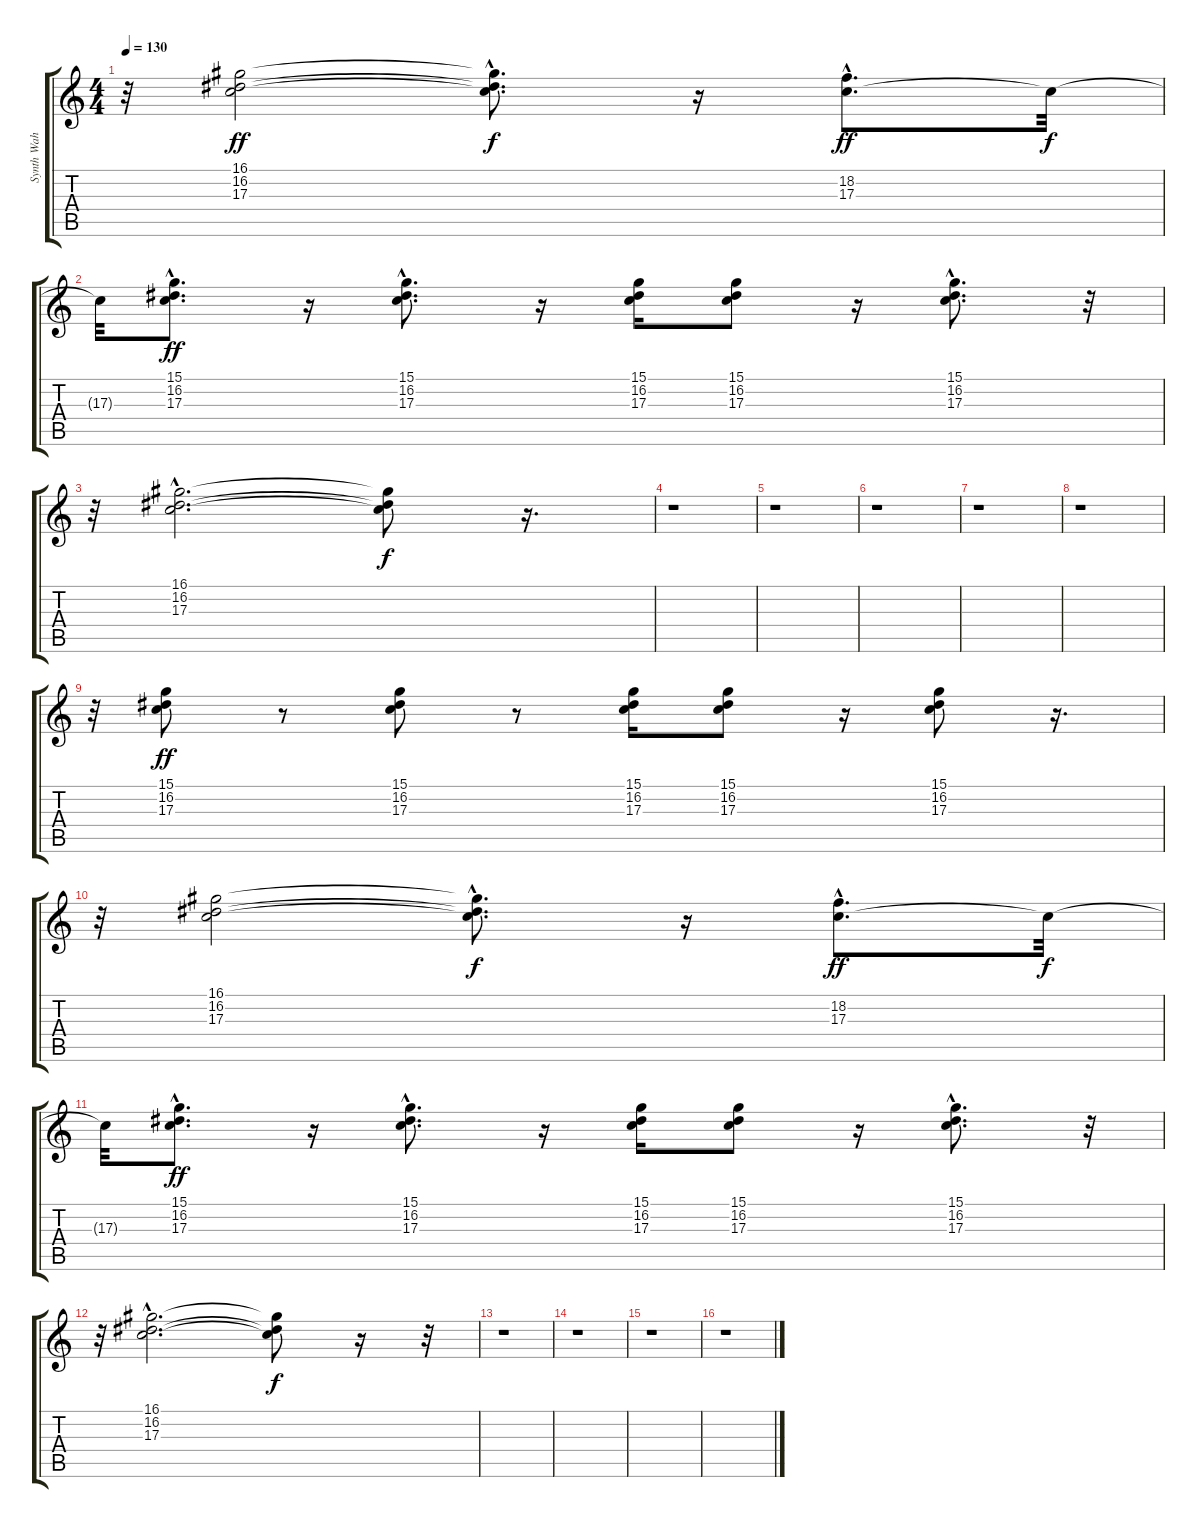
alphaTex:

\track ("Synth Wah :D" "Synth Wah ") {instrument synthbrass2}
\staff {score tabs}
\tuning (E4 B3 G3 D3 A2 E2) {hide}
\ts (4 4)
\tempo 130
\clef g2
\ks c
r.32{dy ff} (16.1 16.2 17.3).2 (16.1{hac t} 16.2{hac t} 17.3{hac t}).8{d dy f} r.16 (18.2{hac} 17.3{hac}).8{d dy ff} 17.3{t}.32{dy f} |
17.3{t}.32 (15.1{hac} 16.2{hac} 17.3{hac}).8{d dy ff} r.16 (15.1{hac} 16.2{hac} 17.3{hac}).8{d} r.16 (15.1 16.2 17.3).16 (15.1 16.2 17.3).8 r.16 (15.1{hac} 16.2{hac} 17.3{hac}).8{d} r.32 |
r.32 (16.1{hac} 16.2{hac} 17.3{hac}).2{d} (16.1{t} 16.2{t} 17.3{t}).8{dy f} r.16{d} |
r.1 |
r.1 |
r.1 |
r.1 |
r.1 |
r.32 (15.1 16.2 17.3).8{dy ff} r.8 (15.1 16.2 17.3).8 r.8 (15.1 16.2 17.3).16 (15.1 16.2 17.3).8 r.16 (15.1 16.2 17.3).8 r.16{d} |
r.32 (16.1 16.2 17.3).2 (16.1{hac t} 16.2{hac t} 17.3{hac t}).8{d dy f} r.16 (18.2{hac} 17.3{hac}).8{d dy ff} 17.3{t}.32{dy f} |
17.3{t}.32 (15.1{hac} 16.2{hac} 17.3{hac}).8{d dy ff} r.16 (15.1{hac} 16.2{hac} 17.3{hac}).8{d} r.16 (15.1 16.2 17.3).16 (15.1 16.2 17.3).8 r.16 (15.1{hac} 16.2{hac} 17.3{hac}).8{d} r.32 |
r.32 (16.1{hac} 16.2{hac} 17.3{hac}).2{d} (16.1{t} 16.2{t} 17.3{t}).8{dy f} r.16 r.32 |
r.1 |
r.1 |
r.1 |
r.1
